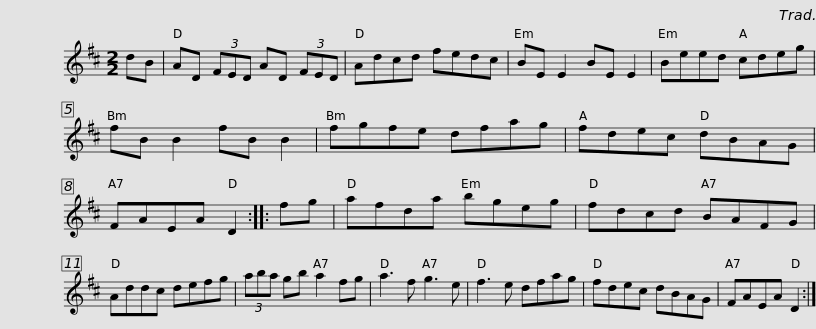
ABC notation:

X:1
L:1/8
M:2/2
I:linebreak $
K:D
V:1 treble
V:1
 dB | AD (3FED AD (3FED | Adcd fedc | BE E2 BE E2 | Beed cdeg | %5
 fB B2 fB B2 |$ fgfe dfag | fdec dBAG | FAEA D2 :: fg | %10
 afda bgeg | fdcd BAFG |$ Addc defg | (3aba gb a2 fg | a3 f g3 e | %15
 f3 e dfag | fdec dBAG | FAEA D2 :| %18
